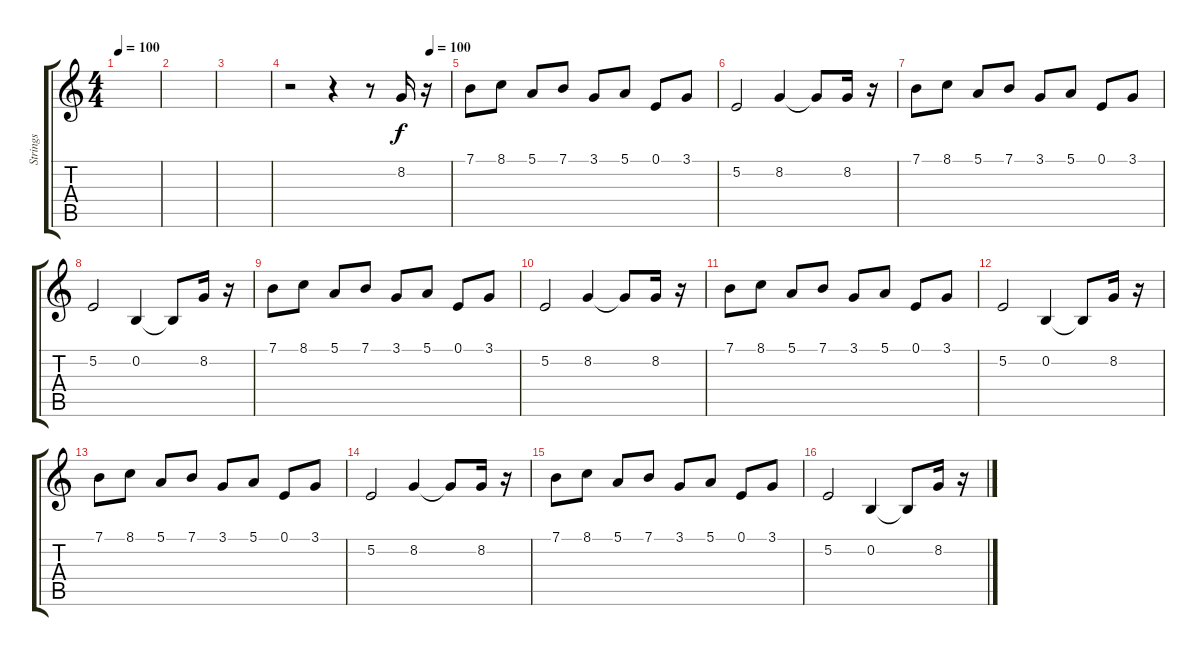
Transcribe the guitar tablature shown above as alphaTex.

\track ("Strings" "Strings") {instrument stringensemble1}
\staff {score tabs}
\tuning (E4 B3 G3 D3 A2 E2) {hide}
\ts (4 4)
\tempo 100
\clef g2
\ks c
|
|
|
\tempo (100 0.875)
r.2 r.4 r.8 8.2.16{volume 10} r.16 |
7.1.8 8.1.8 5.1.8 7.1.8 3.1.8 5.1.8 0.1.8 3.1.8 |
5.2.2 8.2.4 8.2{t}.8 8.2.16 r.16 |
7.1.8 8.1.8 5.1.8 7.1.8 3.1.8 5.1.8 0.1.8 3.1.8 |
5.2.2 0.2.4 0.2{t}.8 8.2.16 r.16 |
7.1.8 8.1.8 5.1.8 7.1.8 3.1.8 5.1.8 0.1.8 3.1.8 |
5.2.2 8.2.4 8.2{t}.8 8.2.16 r.16 |
7.1.8 8.1.8 5.1.8 7.1.8 3.1.8 5.1.8 0.1.8 3.1.8 |
5.2.2 0.2.4 0.2{t}.8 8.2.16 r.16 |
7.1.8 8.1.8 5.1.8 7.1.8 3.1.8 5.1.8 0.1.8 3.1.8 |
5.2.2 8.2.4 8.2{t}.8 8.2.16 r.16 |
7.1.8 8.1.8 5.1.8 7.1.8 3.1.8 5.1.8 0.1.8 3.1.8 |
5.2.2 0.2.4 0.2{t}.8 8.2.16 r.16
